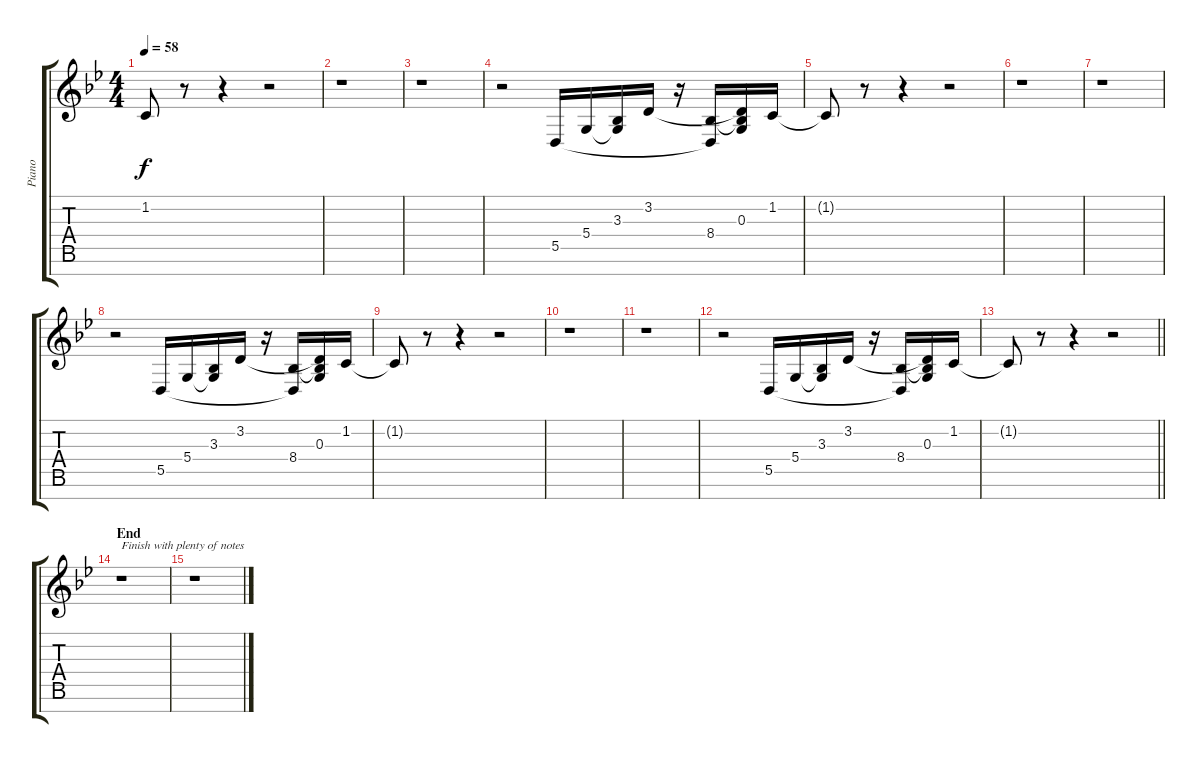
\track ("Piano" "Piano") {instrument acousticgrandpiano}
\staff {score tabs}
\tuning (E4 B3 G3 D3 A2 E2 B1) {hide}
\ts (4 4)
\tempo 58
\clef g2
\ks bb
1.2{t}.8{dy f} r.8 r.4 r.2 |
r.1 |
r.1 |
r.2 5.5.16 5.4.16 (3.3 5.4{t}).16 3.2.16 r.16 (8.4 5.5{t}).16 (3.2{t} 0.3 8.4{t}).16 1.2.16 |
1.2{t}.8 r.8 r.4 r.2 |
r.1 |
r.1 |
r.2 5.5.16 5.4.16 (3.3 5.4{t}).16 3.2.16 r.16 (8.4 5.5{t}).16 (3.2{t} 0.3 8.4{t}).16 1.2.16 |
1.2{t}.8 r.8 r.4 r.2 |
r.1 |
r.1 |
r.2 5.5.16 5.4.16 (3.3 5.4{t}).16 3.2.16 r.16 (8.4 5.5{t}).16 (3.2{t} 0.3 8.4{t}).16 1.2.16 |
\barLineRight lightlight
1.2{t}.8 r.8 r.4 r.2 |
\section ("" "End")
r.1{txt "Finish with plenty of notes"} |
r.1
